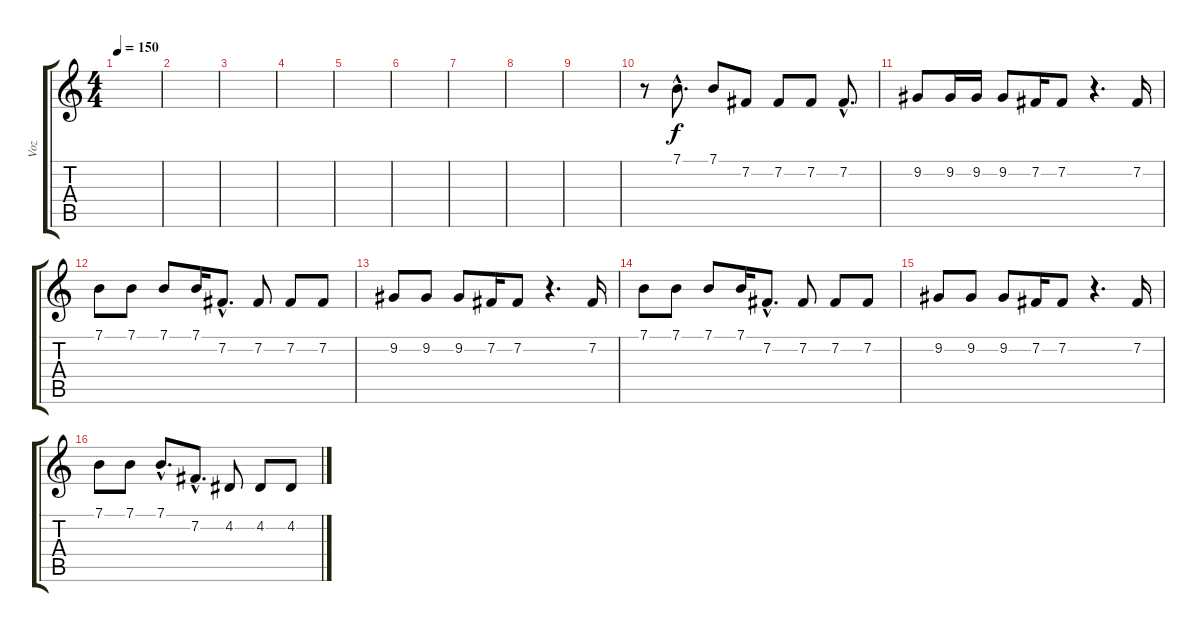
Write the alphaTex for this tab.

\track ("Voz" "Voz") {instrument clarinet}
\staff {score tabs}
\tuning (E4 B3 G3 D3 A2 E2) {hide}
\ts (4 4)
\tempo 150
\clef g2
\ks c
|
|
|
|
|
|
|
|
|
r.8 7.1{hac}.8{d} 7.1.8 7.2.8 7.2.8 7.2.8 7.2{hac}.8{d} |
9.2.8 9.2.16 9.2.16 9.2.8 7.2.16 7.2.8 r.4{d} 7.2.16 |
7.1.8 7.1.8 7.1.8 7.1.16 7.2{hac}.8{d} 7.2.8 7.2.8 7.2.8 |
9.2.8 9.2.8 9.2.8 7.2.16 7.2.8 r.4{d} 7.2.16 |
7.1.8 7.1.8 7.1.8 7.1.16 7.2{hac}.8{d} 7.2.8 7.2.8 7.2.8 |
9.2.8 9.2.8 9.2.8 7.2.16 7.2.8 r.4{d} 7.2.16 |
7.1.8 7.1.8 7.1{hac}.8{d} 7.2{hac}.8{d} 4.2.8 4.2.8 4.2.8
